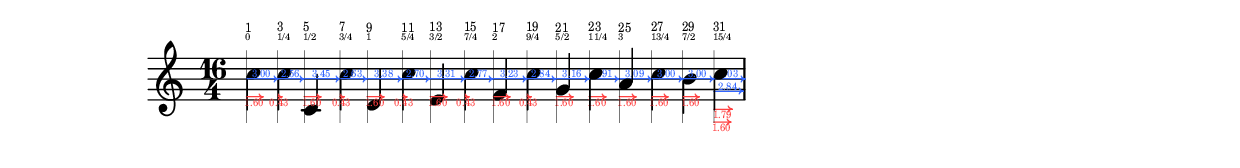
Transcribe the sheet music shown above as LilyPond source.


\version "2.17.6"

\header{

  texidoc="

There are optical corrections to the spacing of stems. The overlap between 
two adjacent stems of different direction is used as a measure for how
much to correct."

}

\layout {
  ragged-right = ##t
}


\context Voice \relative c {
  \override Score.PaperColumn.layer = #1
  \override Score.PaperColumn.stencil = #ly:paper-column::print

  %% make sure neutral is down.
  \override Stem.neutral-direction = #down
  \time 16/4  c''4 c c,  c' d, c' e, c' f, c' g c a c b c
}

  


